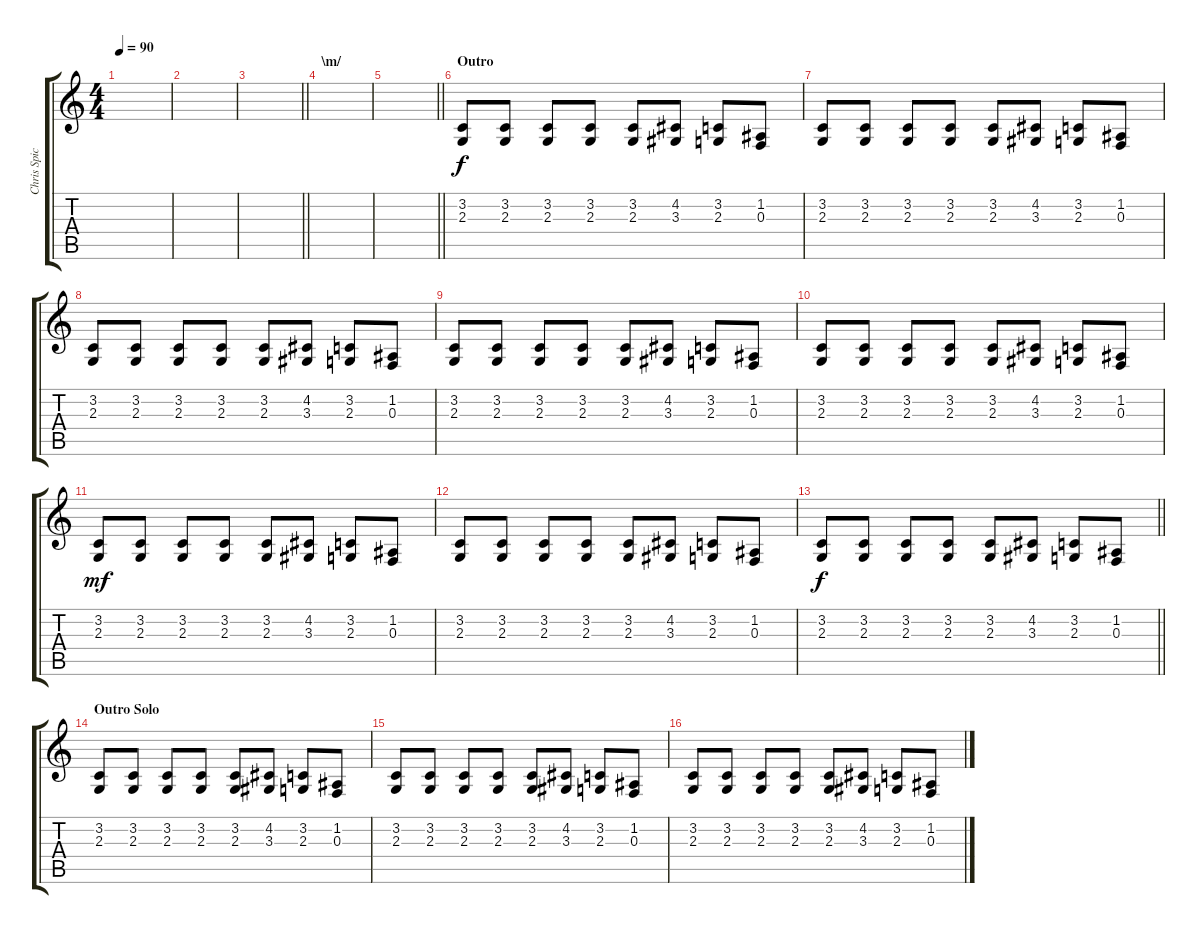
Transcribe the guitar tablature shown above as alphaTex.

\track ("Chris Spicuzza" "Chris Spic") {instrument pizzicatostrings}
\staff {score tabs}
\tuning (D4 A3 F3 C3 G2 C2) {hide}
\ts (4 4)
\tempo 90
\clef g2
\ks c
|
|
\barLineRight lightlight
|
\section ("" "\\m/")
|
\barLineRight lightlight
|
\section ("" "Outro")
(3.2 2.3).8{dy f volume 10 instrument pizzicatostrings} (3.2 2.3).8 (3.2 2.3).8 (3.2 2.3).8 (3.2 2.3).8 (4.2 3.3).8 (3.2 2.3).8 (1.2 0.3).8 |
(3.2 2.3).8 (3.2 2.3).8 (3.2 2.3).8 (3.2 2.3).8 (3.2 2.3).8 (4.2 3.3).8 (3.2 2.3).8 (1.2 0.3).8 |
(3.2 2.3).8 (3.2 2.3).8 (3.2 2.3).8 (3.2 2.3).8 (3.2 2.3).8 (4.2 3.3).8 (3.2 2.3).8 (1.2 0.3).8 |
(3.2 2.3).8 (3.2 2.3).8 (3.2 2.3).8 (3.2 2.3).8 (3.2 2.3).8 (4.2 3.3).8 (3.2 2.3).8 (1.2 0.3).8 |
(3.2 2.3).8 (3.2 2.3).8 (3.2 2.3).8 (3.2 2.3).8 (3.2 2.3).8 (4.2 3.3).8 (3.2 2.3).8 (1.2 0.3).8 |
(3.2 2.3).8{dy mf} (3.2 2.3).8 (3.2 2.3).8 (3.2 2.3).8 (3.2 2.3).8 (4.2 3.3).8 (3.2 2.3).8 (1.2 0.3).8 |
(3.2 2.3).8 (3.2 2.3).8 (3.2 2.3).8 (3.2 2.3).8 (3.2 2.3).8 (4.2 3.3).8 (3.2 2.3).8 (1.2 0.3).8 |
\barLineRight lightlight
(3.2 2.3).8{dy f volume 11 instrument pizzicatostrings} (3.2 2.3).8 (3.2 2.3).8 (3.2 2.3).8 (3.2 2.3).8 (4.2 3.3).8 (3.2 2.3).8 (1.2 0.3).8 |
\section ("" "Outro Solo")
(3.2 2.3).8 (3.2 2.3).8 (3.2 2.3).8 (3.2 2.3).8 (3.2 2.3).8 (4.2 3.3).8 (3.2 2.3).8 (1.2 0.3).8 |
(3.2 2.3).8 (3.2 2.3).8 (3.2 2.3).8 (3.2 2.3).8 (3.2 2.3).8 (4.2 3.3).8 (3.2 2.3).8 (1.2 0.3).8 |
(3.2 2.3).8 (3.2 2.3).8 (3.2 2.3).8 (3.2 2.3).8 (3.2 2.3).8 (4.2 3.3).8 (3.2 2.3).8 (1.2 0.3).8
